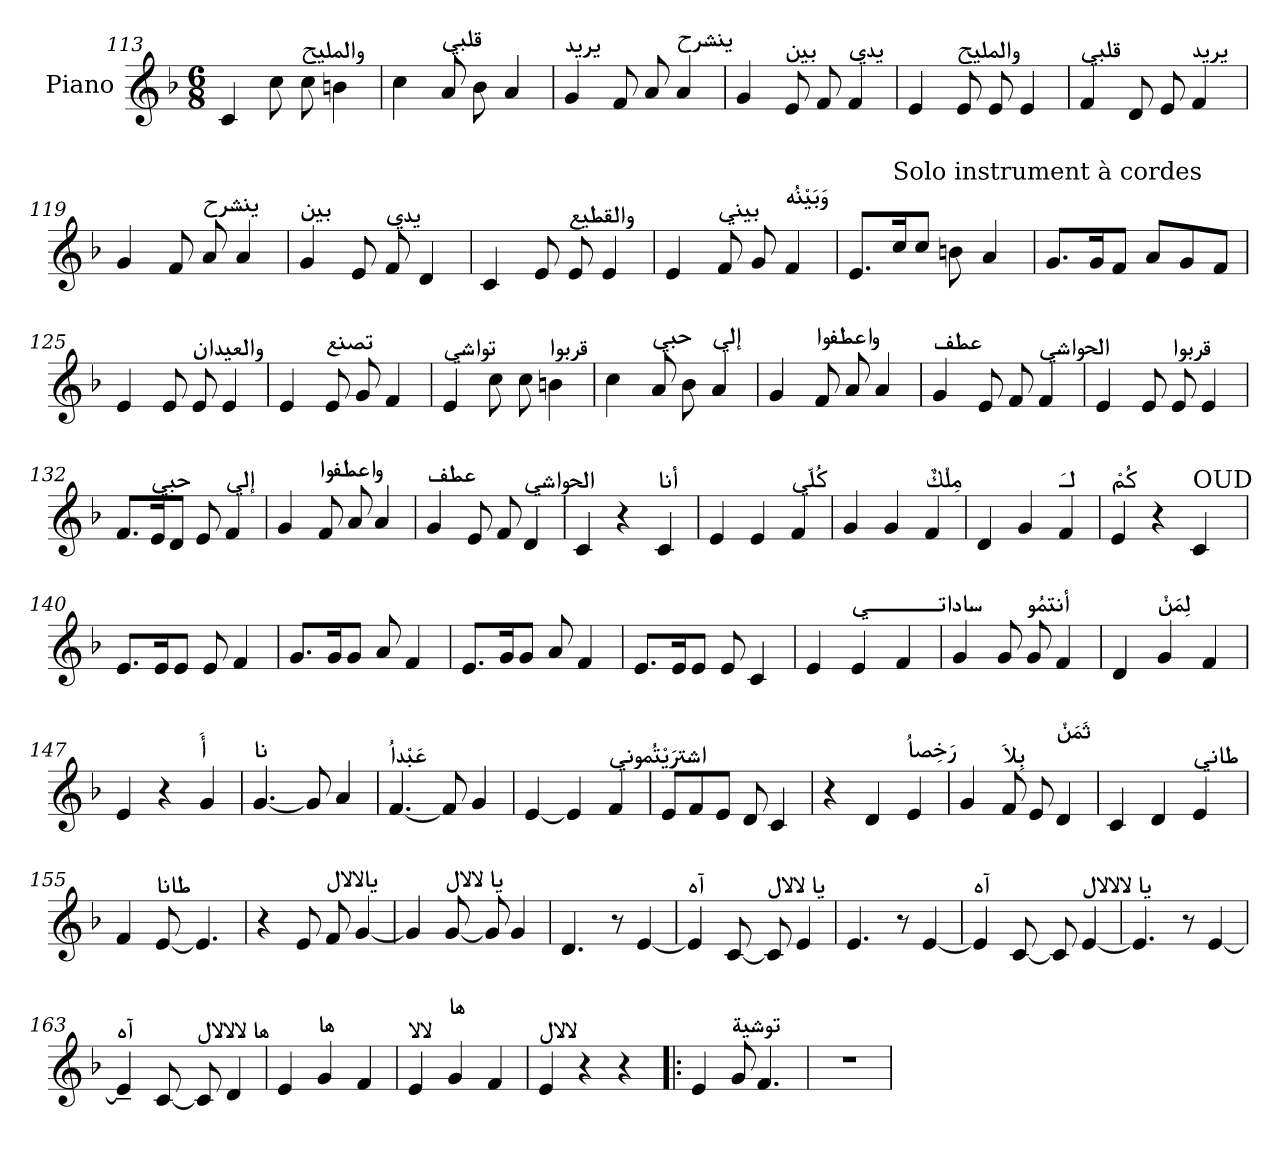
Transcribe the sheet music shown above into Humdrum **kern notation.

**kern
*part1
*staff1
*I"Piano
*I'Pno.
*clefG2
*k[b-]
*M6/8
=113
4c/
8cc\
!LO:TX:a:t=والمليح
8cc\
4bn\
=114
4cc\
!LO:TX:a:t=قلبي
8a/
8b-\
4a/
=115
!LO:TX:a:t=يريد
4g/
8f/
8a/
!LO:TX:a:t=ينشرح
4a/
=116
4g/
!LO:TX:a:t=بين
8e/
8f/
!LO:TX:a:t=يدي
4f/
!!LO:LB:g=z
=117
4e/
!LO:TX:a:t=والمليح
8e/
8e/
4e/
=118
!LO:TX:a:t=قلبي
4f/
8d/
8e/
!LO:TX:a:t=يريد
4f/
=119
4g/
8f/
!LO:TX:a:t=ينشرح
8a/
4a/
=120
!LO:TX:a:t=بين
4g/
8e/
!LO:TX:a:t=يدي
8f/
4d/
=121
4c/
8e/
!LO:TX:a:t=والقطيع
8e/
4e/
=122
4e/
!LO:TX:a:t=بيني
8f/
8g/
!LO:TX:a:t=وَبَيْنُه
4f/
=123
8.e/L
!LO:TX:a:t=Solo instrument à cordes
16cc/K
8cc/J
8bn\
4a/
=124
8.g/L
16g/K
8f/J
8a/L
8g/
8f/J
!!LO:LB:g=z
=125
4e/
8e/
!LO:TX:a:t=والعيدان
8e/
4e/
=126
4e/
!LO:TX:a:t=تصنع
8e/
8g/
4f/
=127
!LO:TX:a:t=تواشي
4e/
8cc\
8cc\
!LO:TX:a:t=قربوا
4bn\
=128
4cc\
!LO:TX:a:t=حبي
8a/
8b-\
!LO:TX:a:t=إلي
4a/
=129
4g/
!LO:TX:a:t=واعطفوا
8f/
8a/
4a/
=130
!LO:TX:a:t=عطف
4g/
8e/
8f/
!LO:TX:a:t=الحواشي
4f/
=131
4e/
8e/
!LO:TX:a:t=قربوا
8e/
4e/
=132
8.f/L
!LO:TX:a:t=حبي
16e/K
8d/J
8e/
!LO:TX:a:t=إلي
4f/
!!LO:LB:g=z
=133
4g/
!LO:TX:a:t=واعطفوا
8f/
8a/
4a/
=134
!LO:TX:a:t=عطف
4g/
8e/
8f/
!LO:TX:a:t=الحواشي
4d/
=135
4c/
4r
*MM159
!LO:TX:a:t=أنا
4c/
=136
4e/
4e/
!LO:TX:a:t=كُلّي
4f/
=137
4g/
4g/
!LO:TX:a:t=مِلْكٌ
4f/
=138
4d/
4g/
!LO:TX:a:t=لـَ
4f/
=139
!LO:TX:a:t=كُمْ
4e/
4r
!LO:TX:a:t=OUD
4c/
=140
8.e/L
16e/K
8e/J
8e/
4f/
=141
8.g/L
16g/K
8g/J
8a/
4f/
=142
8.e/L
16g/K
8g/J
8a/
4f/
!!LO:LB:g=z
=143
8.e/L
16e/K
8e/J
8e/
4c/
=144
4e/
!LO:TX:a:t=ساداتـــــــي
4e/
4f/
=145
4g/
8g/
!LO:TX:a:t=أنتمُو
8g/
4f/
=146
4d/
!LO:TX:a:t=لِمَنْ
4g/
4f/
=147
4e/
4r
!LO:TX:a:t=أَ
4g/
=148
!LO:TX:a:t=نا
[4.g/
8g/]
4a/
=149
!LO:TX:a:t=عَبْداُ
[4.f/
8f/]
4g/
=150
[4e/
4e/]
!LO:TX:a:t=اشترَيْتُموني
4f/
=151
8e/L
8f/
8e/J
8d/
4c/
=152
4r
4d/
!LO:TX:a:t=رَخِصاُ
4e/
!!LO:PB:g=z
=153
4g/
!LO:TX:a:t=بِلاَ
8f/
8e/
!LO:TX:a:t=ثَمَنْ
4d/
=154
4c/
4d/
!LO:TX:a:t=طاني
4e/
=155
4f/
!LO:TX:a:t=طانا
[8e/
4.e/]
=156
4r
8e/
!LO:TX:a:t=يالالال
8f/
[4g/
=157
4g/]
!LO:TX:a:t=يا لالال
[8g/
8g/]
4g/
=158
4.d/
8r
[4e/
=159
!LO:TX:a:t=آه
4e/]
[8c/
!LO:TX:a:t=يا لالال
8c/]
4e/
=160
4.e/
8r
[4e/
=161
!LO:TX:a:t=آه
4e/]
[8c/
8c/]
!LO:TX:a:t=يا لالالال
[4e/
=162
4.e/]
8r
[4e/
!!LO:LB:g=z
=163
!LO:TX:a:t=آه
4e~/]
[8c/
!LO:TX:a:t=ها لالالال
8c/]
4d/
=164
4e/
!LO:TX:a:t=ها
4g/
4f/
=165
!LO:TX:a:t=لالا
4e/
!LO:TX:a:t=ها
4g/
4f/
=166
!LO:TX:a:t=لالال
4e/
4r
4r
=167!|:
4e/
!LO:TX:a:t=توشية
8g/
4.f/
=168
2.r
=
*-
